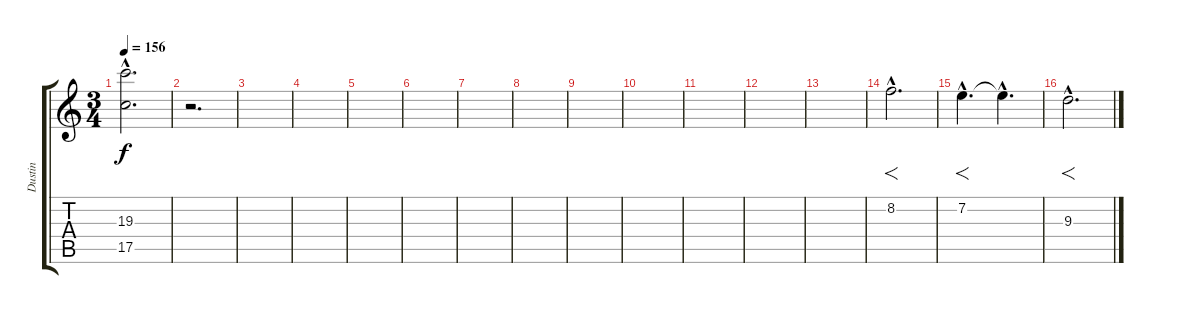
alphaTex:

\track ("Dustin" "Dustin") {instrument distortionguitar}
\staff {score tabs}
\tuning (D4 A3 F3 C3 G2 C2) {hide}
\ts (3 4)
\tempo 156
\clef g2
\ks c
(19.3{hac t} 17.5{hac t}).2{d dy f} |
r.2{d volume 13} |
|
|
|
|
|
|
|
|
|
|
|
8.2{hac}.2{f d} |
7.2{hac}.4{f d} 7.2{hac t}.4{d} |
9.3{hac}.2{f d}
